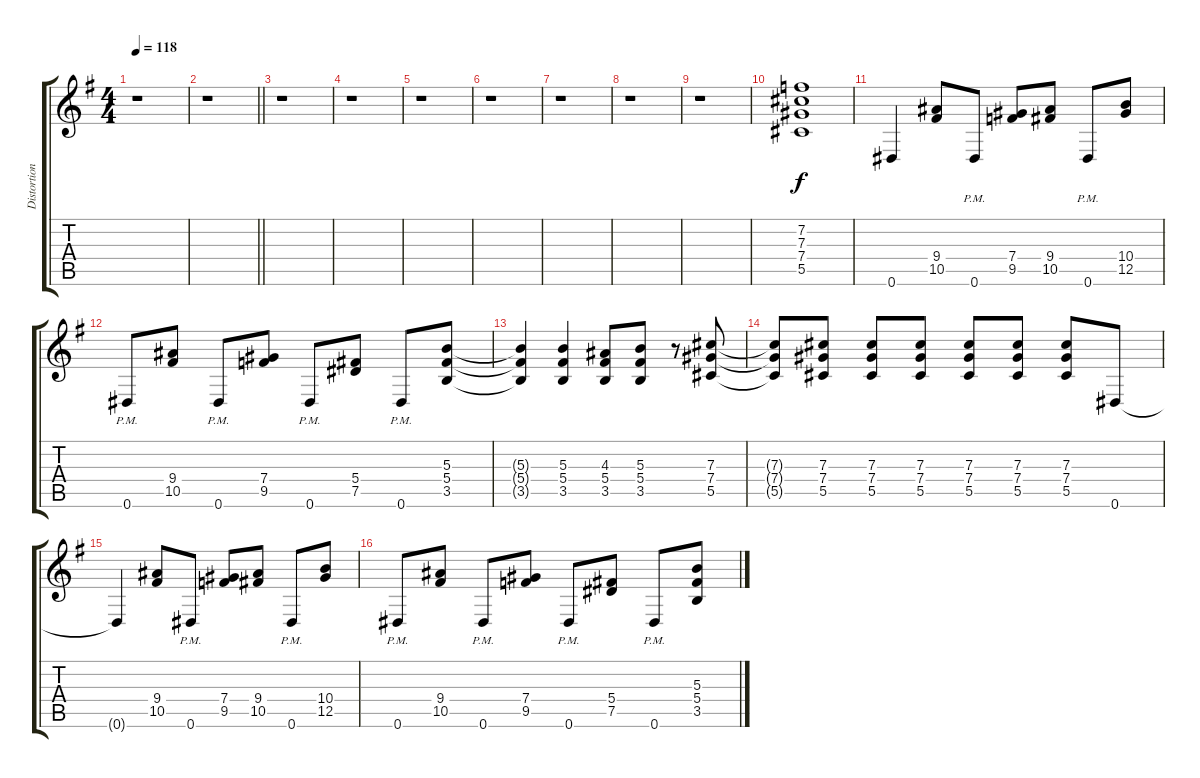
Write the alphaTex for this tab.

\track ("Distortion" "Distortion") {instrument distortionguitar}
\staff {score tabs}
\tuning (Eb4 Bb3 Gb3 Db3 Ab2 Eb2) {hide}
\ts (4 4)
\tempo 118
\clef g2
\ks g
r.1{dy f} |
\barLineRight lightlight
r.1 |
\section ("" " ")
r.1 |
r.1 |
r.1 |
r.1 |
r.1 |
r.1 |
r.1 |
(7.2 7.3 7.4 5.5).1 |
0.6.4 (9.4 10.5).8 0.6{pm}.8 (7.4 9.5).8 (9.4 10.5).8 0.6{pm}.8 (10.4 12.5).8 |
0.6{pm}.8 (9.4 10.5).8 0.6{pm}.8 (7.4 9.5).8 0.6{pm}.8 (5.4 7.5).8 0.6{pm}.8 (5.3 5.4 3.5).8 |
(5.3{t} 5.4{t} 3.5{t}).4 (5.3 5.4 3.5).4 (4.3 5.4 3.5).8 (5.3 5.4 3.5).8 r.8 (7.3 7.4 5.5).8 |
(7.3{t} 7.4{t} 5.5{t}).8 (7.3 7.4 5.5).8 (7.3 7.4 5.5).8 (7.3 7.4 5.5).8 (7.3 7.4 5.5).8 (7.3 7.4 5.5).8 (7.3 7.4 5.5).8 0.6.8 |
0.6{t}.4 (9.4 10.5).8 0.6{pm}.8 (7.4 9.5).8 (9.4 10.5).8 0.6{pm}.8 (10.4 12.5).8 |
0.6{pm}.8 (9.4 10.5).8 0.6{pm}.8 (7.4 9.5).8 0.6{pm}.8 (5.4 7.5).8 0.6{pm}.8 (5.3 5.4 3.5).8
